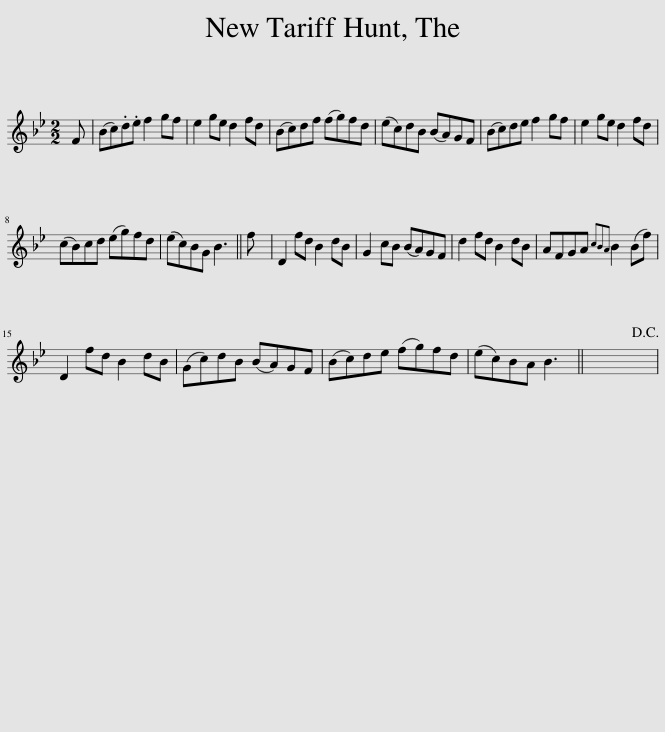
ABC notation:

X:1
L:1/8
M:2/2
I:linebreak $
K:Bb
V:1 treble
V:1
 F | (Bc).d.e f2 gf | e2 ge d2 fd | (Bc)df (fg)fd | (ec)dB (BA)GF | %5
 (Bc)de f2 gf | e2 ge d2 fd |$ (cB)cd (eg)fd | (ec)BG B3 || f | %10
 D2 fd B2 dB | G2 cB (BA)GF | d2 fd B2 dB | AFGA{cBA} B2 (Bf) |$ D2 fd B2 dB | %15
 (Gc)dB (BA)GF | (Bc)de (fg)fd | (ec)BA B3 || x8!D.C.! | %19
